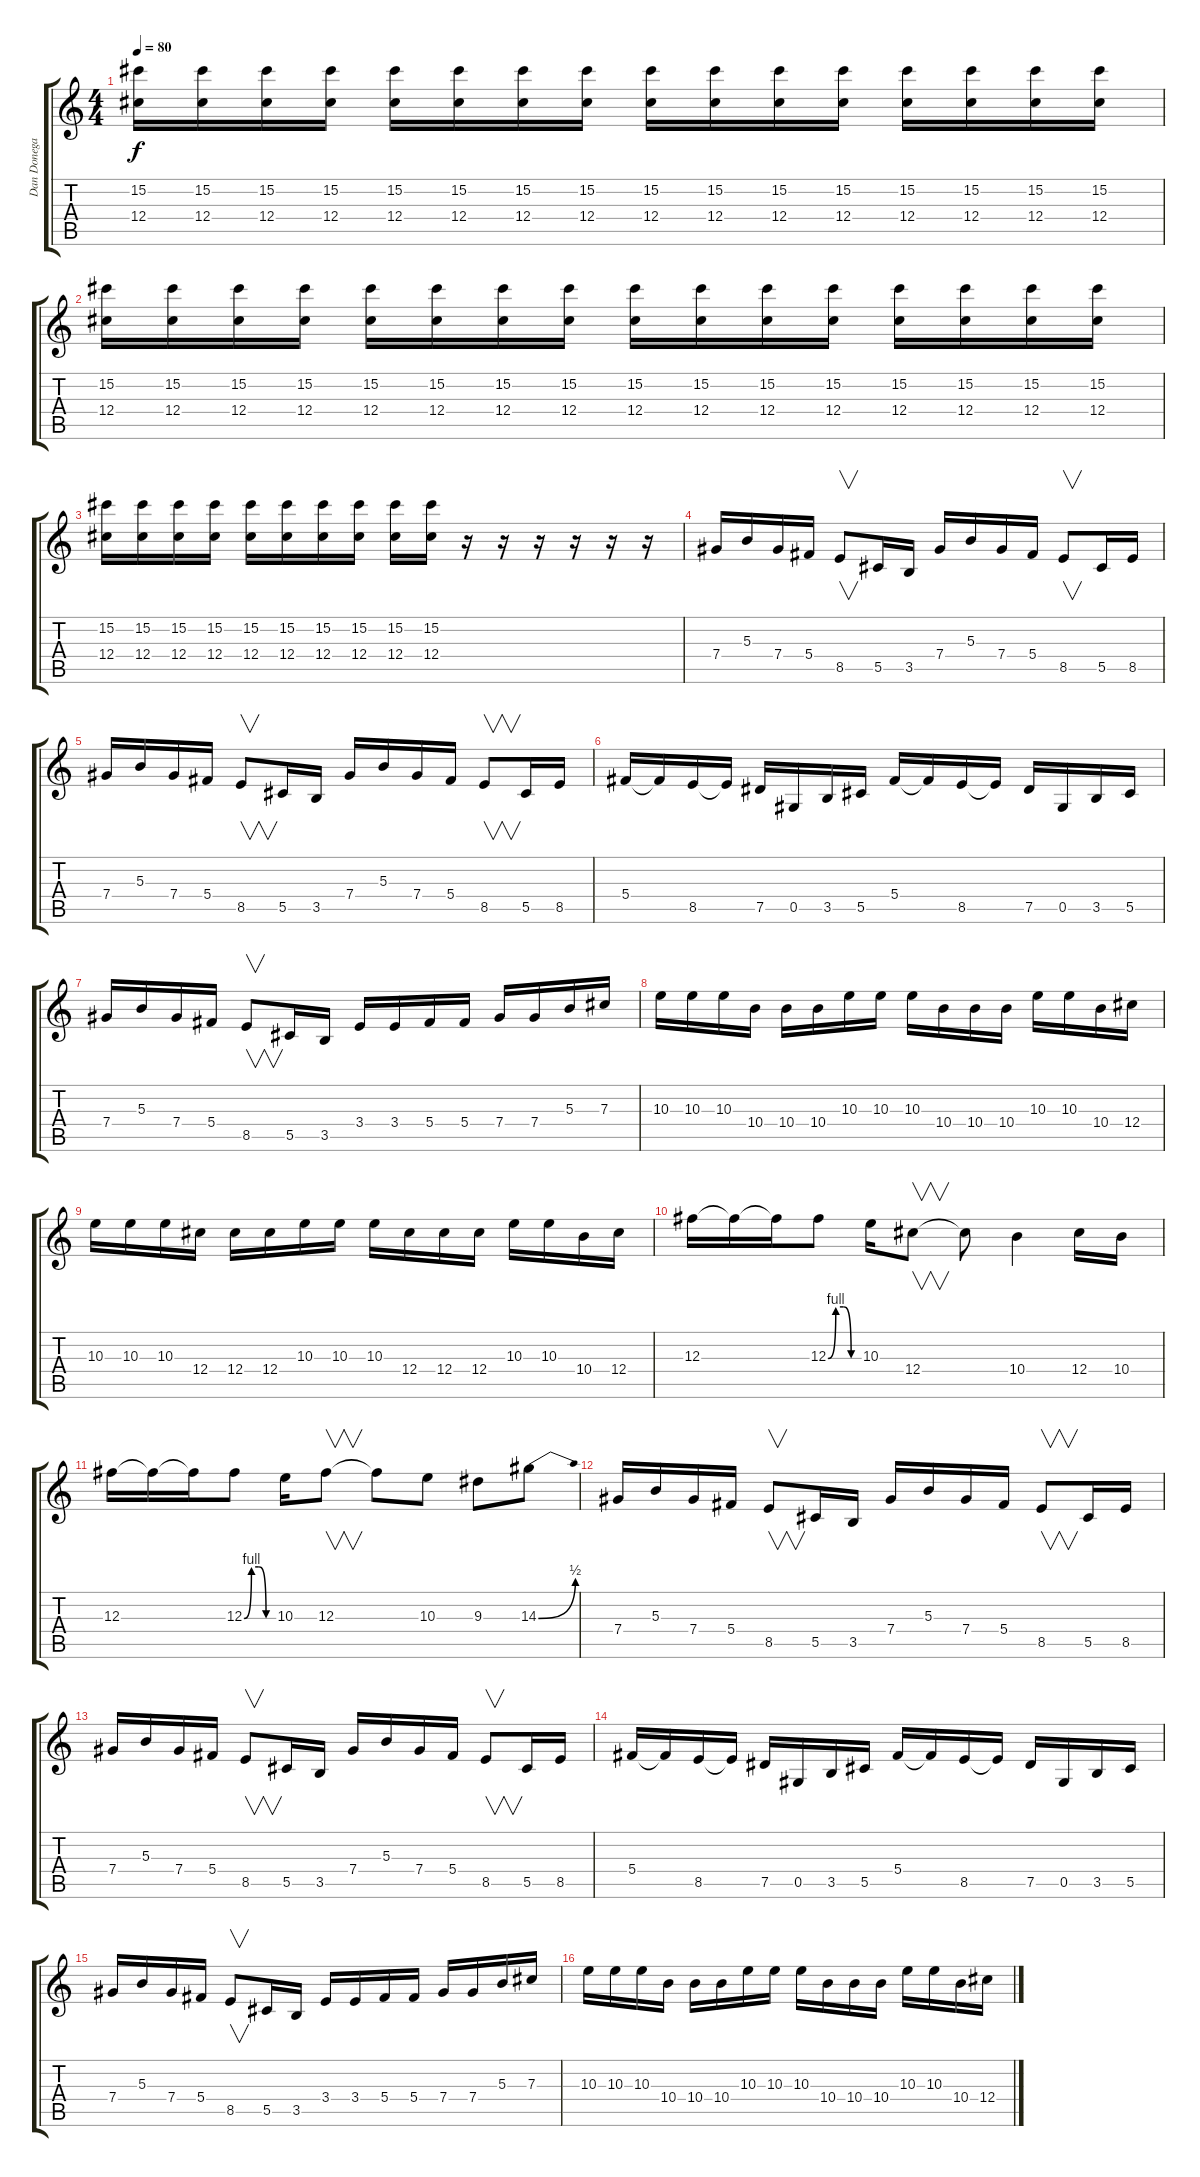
\track ("Dan Donegan (Guitar 2)" "Dan Donega") {instrument distortionguitar}
\staff {score tabs}
\tuning (Eb4 Bb3 Gb3 Db3 Ab2 Db2) {hide}
\ts (4 4)
\tempo 80
\clef g2
\ks c
(15.2 12.4).16{dy f} (15.2 12.4).16 (15.2 12.4).16 (15.2 12.4).16 (15.2 12.4).16 (15.2 12.4).16 (15.2 12.4).16 (15.2 12.4).16 (15.2 12.4).16 (15.2 12.4).16 (15.2 12.4).16 (15.2 12.4).16 (15.2 12.4).16 (15.2 12.4).16 (15.2 12.4).16 (15.2 12.4).16 |
(15.2 12.4).16{volume 8} (15.2 12.4).16 (15.2 12.4).16 (15.2 12.4).16 (15.2 12.4).16 (15.2 12.4).16 (15.2 12.4).16 (15.2 12.4).16 (15.2 12.4).16 (15.2 12.4).16 (15.2 12.4).16 (15.2 12.4).16 (15.2 12.4).16 (15.2 12.4).16 (15.2 12.4).16 (15.2 12.4).16 |
(15.2 12.4).16 (15.2 12.4).16 (15.2 12.4).16 (15.2 12.4).16 (15.2 12.4).16 (15.2 12.4).16 (15.2 12.4).16 (15.2 12.4).16 (15.2 12.4).16 (15.2 12.4).16 r.16 r.16 r.16 r.16 r.16 r.16 |
7.4.16{volume 16} 5.3.16 7.4.16 5.4.16 8.5.8{v} 5.5.16 3.5.16 7.4.16 5.3.16 7.4.16 5.4.16 8.5.8{v} 5.5.16 8.5.16 |
7.4.16 5.3.16 7.4.16 5.4.16 8.5.8{v} 5.5.16 3.5.16 7.4.16 5.3.16 7.4.16 5.4.16 8.5.8{v} 5.5.16 8.5.16 |
5.4.16 5.4{t}.16 8.5.16 8.5{t}.16 7.5.16 0.5.16 3.5.16 5.5.16 5.4.16 5.4{t}.16 8.5.16 8.5{t}.16 7.5.16 0.5.16 3.5.16 5.5.16 |
7.4.16 5.3.16 7.4.16 5.4.16 8.5.8{v} 5.5.16 3.5.16 3.4.16 3.4.16 5.4.16 5.4.16 7.4.16 7.4.16 5.3.16 7.3.16 |
10.3.16 10.3.16 10.3.16 10.4.16 10.4.16 10.4.16 10.3.16 10.3.16 10.3.16 10.4.16 10.4.16 10.4.16 10.3.16 10.3.16 10.4.16 12.4.16 |
10.3.16 10.3.16 10.3.16 12.4.16 12.4.16 12.4.16 10.3.16 10.3.16 10.3.16 12.4.16 12.4.16 12.4.16 10.3.16 10.3.16 10.4.16 12.4.16 |
12.3.16 12.3{t}.16 12.3{t}.16 12.3{be (custom 0 0 15 4 30 4 45 0 60 0)}.8 10.3.16 12.4.8{v} 12.4{t}.8 10.4.4 12.4.16 10.4.16 |
12.3.16 12.3{t}.16 12.3{t}.16 12.3{be (custom 0 0 15 4 30 4 45 0 60 0)}.8 10.3.16 12.3.8{v} 12.3{t}.8 10.3.8 9.3.8 14.3{be (bend 0 0 60 2)}.8 |
7.4.16 5.3.16 7.4.16 5.4.16 8.5.8{v} 5.5.16 3.5.16 7.4.16 5.3.16 7.4.16 5.4.16 8.5.8{v} 5.5.16 8.5.16 |
7.4.16 5.3.16 7.4.16 5.4.16 8.5.8{v} 5.5.16 3.5.16 7.4.16 5.3.16 7.4.16 5.4.16 8.5.8{v} 5.5.16 8.5.16 |
5.4.16 5.4{t}.16 8.5.16 8.5{t}.16 7.5.16 0.5.16 3.5.16 5.5.16 5.4.16 5.4{t}.16 8.5.16 8.5{t}.16 7.5.16 0.5.16 3.5.16 5.5.16 |
7.4.16 5.3.16 7.4.16 5.4.16 8.5.8{v} 5.5.16 3.5.16 3.4.16 3.4.16 5.4.16 5.4.16 7.4.16 7.4.16 5.3.16 7.3.16 |
10.3.16 10.3.16 10.3.16 10.4.16 10.4.16 10.4.16 10.3.16 10.3.16 10.3.16 10.4.16 10.4.16 10.4.16 10.3.16 10.3.16 10.4.16 12.4.16
